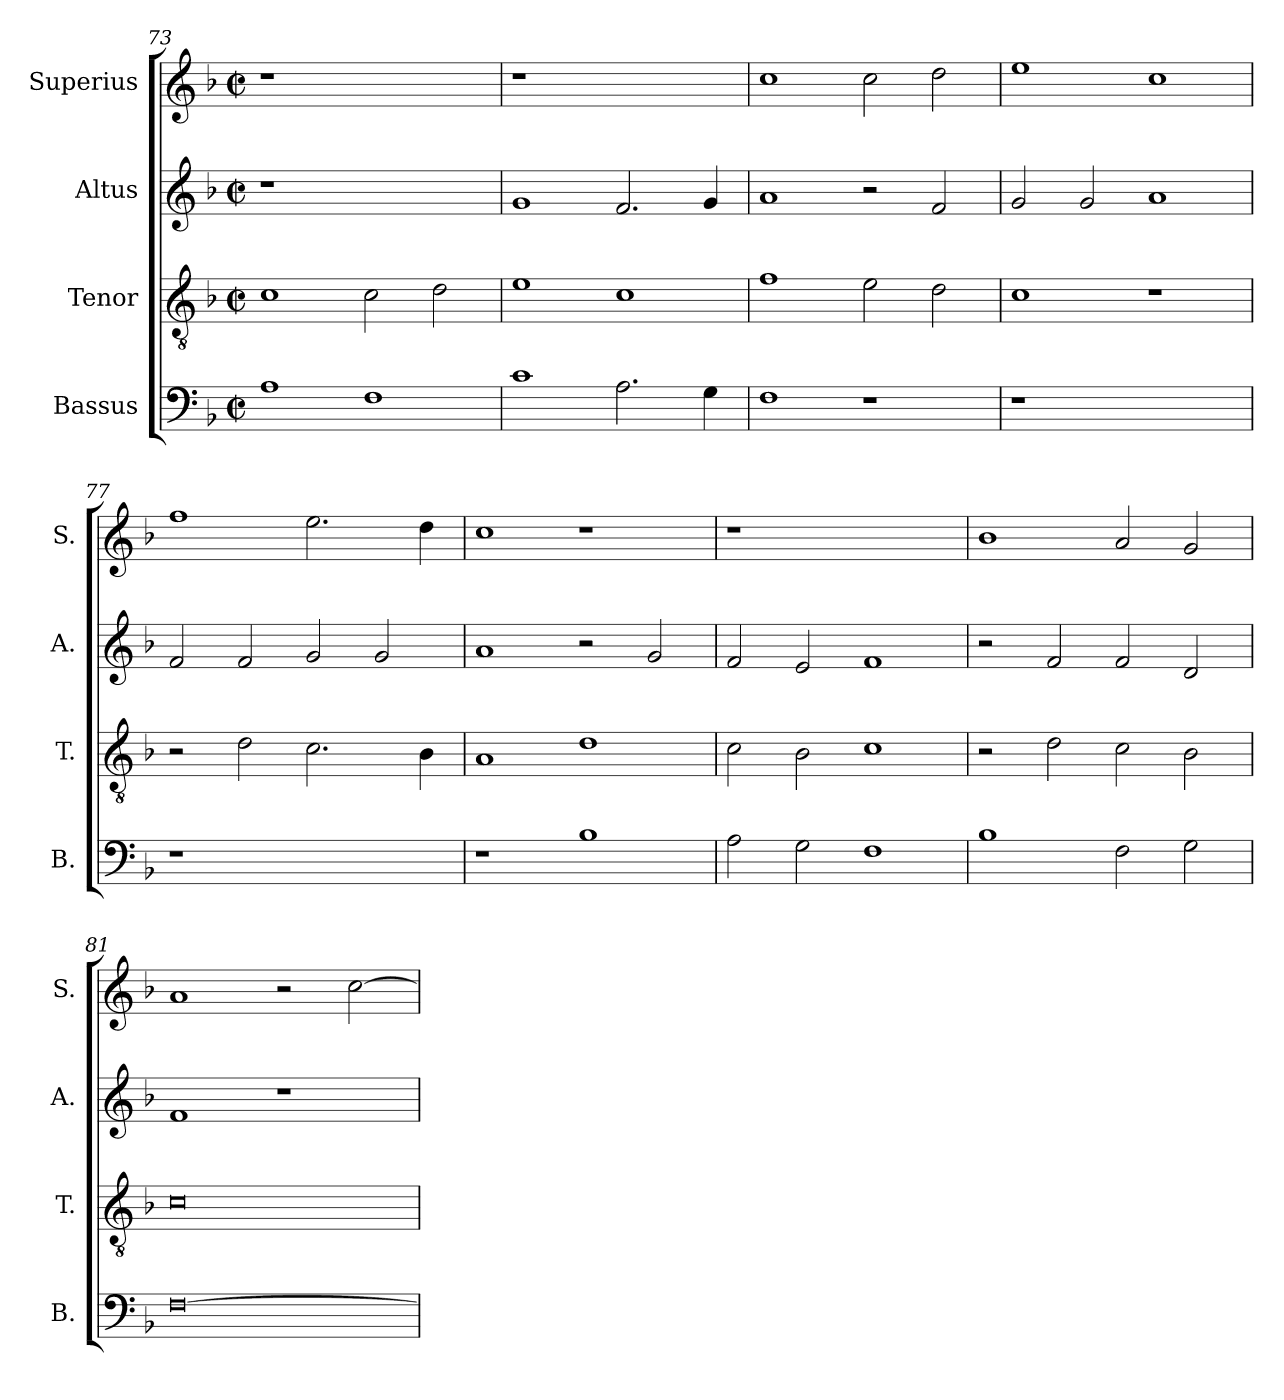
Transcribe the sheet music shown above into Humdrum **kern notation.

**kern	**kern	**kern	**kern
*part4	*part3	*part2	*part1
*staff4	*staff3	*staff2	*staff1
*I"Bassus	*I"Tenor	*I"Altus	*I"Superius
*I'B.	*I'T.	*I'A.	*I'S.
*clefF4	*clefGv2	*clefG2	*clefG2
*	*ITrd7c12	*	*
*k[b-]	*k[b-]	*k[b-]	*k[b-]
*F:	*F:	*F:	*F:
*M2/2	*M2/2	*M2/2	*M2/2
*met(c|)	*met(c|)	*met(c|)	*met(c|)
=73	=73	=73	=73
!	!	!LO:N:vis=1	!LO:N:vis=1
1Ai	1Ci	1r	1r
1Fi	2Ci\	1ryy	1ryy
.	2Di\	.	.
=74	=74	=74	=74
!	!	!	!LO:N:vis=1
1ci	1Ei	1gi	1r
2.Ai\	1Ci	2.fi/	1ryy
4Gi\	.	4gi/	.
=75	=75	=75	=75
1Fi	1Fi	1ai	1cci
1r	2Ei\	2r	2cci\
.	2Di\	2fi/	2ddi\
=76	=76	=76	=76
!LO:N:vis=1	!	!	!
1r	1Ci	2gi/	1eei
.	.	2gi/	.
1ryy	1r	1ai	1cci
!!LO:PB:g=z
=77	=77	=77	=77
!LO:N:vis=1	!	!	!
1r	2r	2fi/	1ffi
.	2Di\	2fi/	.
1ryy	2.Ci\	2gi/	2.eei\
.	.	2gi/	.
.	4BB-i\	.	4ddi\
=78	=78	=78	=78
1r	1AAi	1ai	1cci
1B-i	1Di	2r	1r
.	.	2gi/	.
=79	=79	=79	=79
!	!	!	!LO:N:vis=1
2Ai\	2Ci\	2fi/	1r
2Gi\	2BB-i\	2ei/	.
1Fi	1Ci	1fi	1ryy
=80	=80	=80	=80
1B-i	2r	2r	1b-i
.	2Di\	2fi/	.
2Fi\	2Ci\	2fi/	2ai/
2Gi\	2BB-i\	2di/	2gi/
=81	=81	=81	=81
[>0Fi	0Ci	1fi	1ai
.	.	1r	2r
.	.	.	[>2cci\
=	=	=	=
*-	*-	*-	*-
